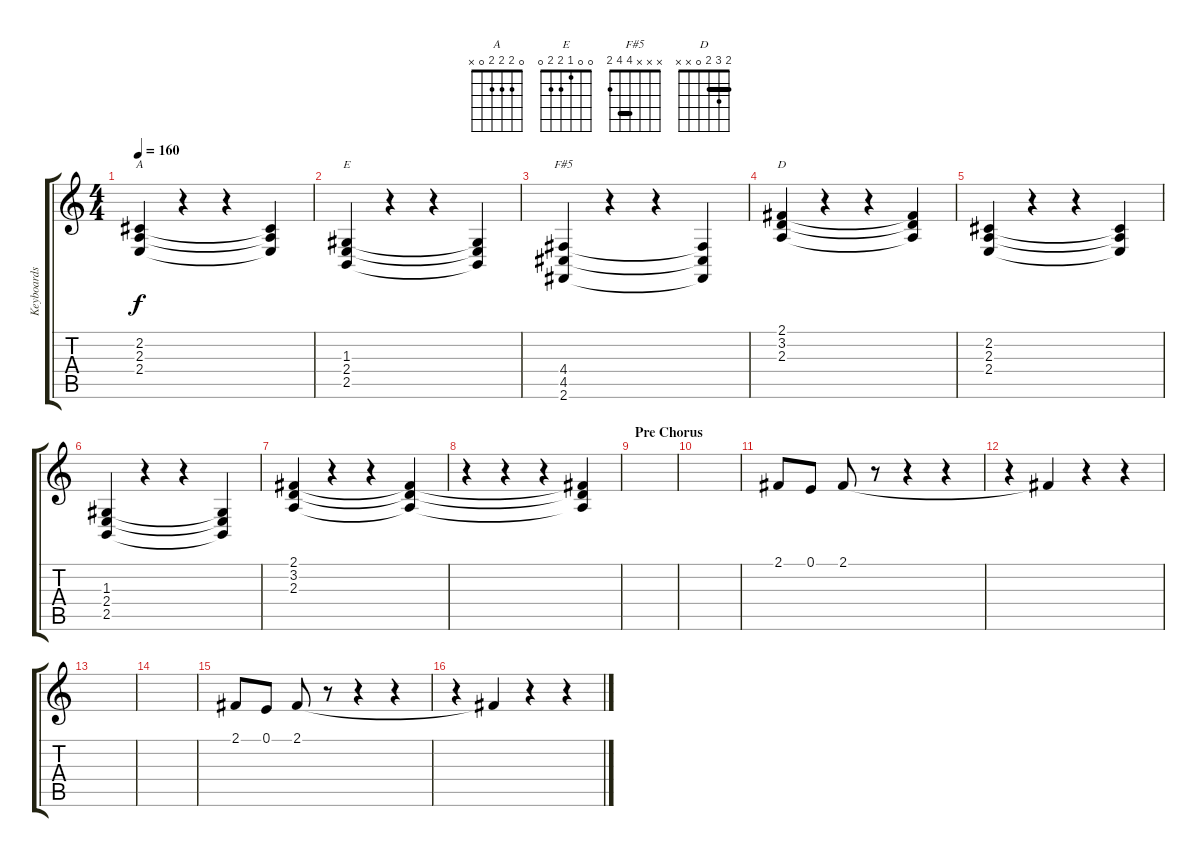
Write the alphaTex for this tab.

\track ("Keyboards" "Keyboards") {instrument reedorgan}
\staff {score tabs}
\tuning (E4 B3 G3 D3 A2 E2) {hide}
\chord ("A" 0 2 2 2 0 x)
\chord ("E" 0 0 1 2 2 0)
\chord ("F#5" x x x 4 4 2) {barre 4}
\chord ("D" 2 3 2 0 x x) {barre 2}
\ts (4 4)
\tempo 160
\clef g2
\ks c
(2.2 2.3 2.4).4{ch "A" dy f} r.4 r.4 (2.2{t} 2.3{t} 2.4{t}).4 |
(1.3 2.4 2.5).4{ch "E"} r.4 r.4 (1.3{t} 2.4{t} 2.5{t}).4 |
(4.4 4.5 2.6).4{ch "F#5"} r.4 r.4 (4.4{t} 4.5{t} 2.6{t}).4 |
(2.1 3.2 2.3).4{ch "D"} r.4 r.4 (2.1{t} 3.2{t} 2.3{t}).4 |
(2.2 2.3 2.4).4 r.4 r.4 (2.2{t} 2.3{t} 2.4{t}).4 |
(1.3 2.4 2.5).4 r.4 r.4 (1.3{t} 2.4{t} 2.5{t}).4 |
(2.1 3.2 2.3).4 r.4 r.4 (2.1{t} 3.2{t} 2.3{t}).4 |
r.4 r.4 r.4 (2.1{t} 3.2{t} 2.3{t}).4 |
\section ("" "Pre Chorus")
|
|
2.1.8 0.1.8 2.1.8 r.8 r.4 r.4 |
r.4 2.1{t}.4 r.4 r.4 |
|
|
2.1.8 0.1.8 2.1.8 r.8 r.4 r.4 |
r.4 2.1{t}.4 r.4 r.4
